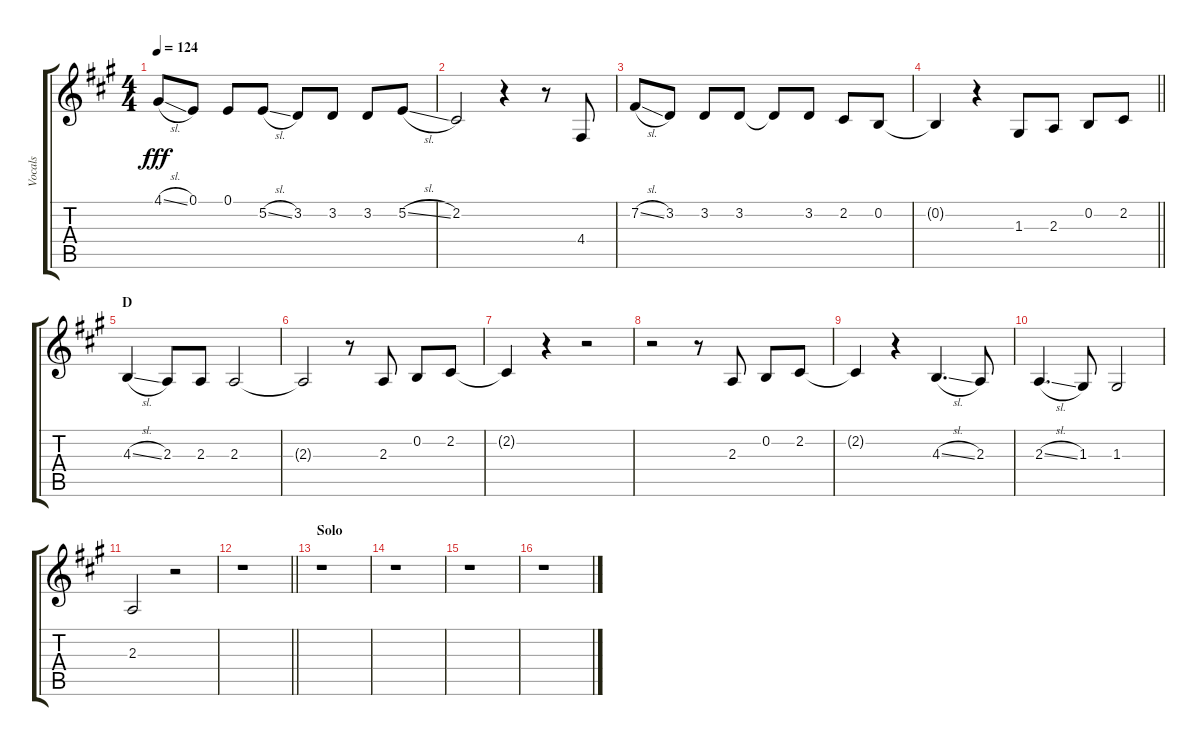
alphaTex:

\track ("Vocals" "Vocals") {instrument voiceoohs}
\staff {score tabs}
\tuning (E4 B3 G3 D3 A2 E2) {hide}
\ts (4 4)
\tempo 124
\clef g2
\ks a
4.1{sl}.8{dy fff} 0.1.8 0.1.8 5.2{sl}.8 3.2.8 3.2.8 3.2.8 5.2{sl}.8 |
2.2.2 r.4 r.8 4.4.8 |
7.2{sl}.8 3.2.8 3.2.8 3.2.8 3.2{t}.8 3.2.8 2.2.8 0.2.8 |
\barLineRight lightlight
0.2{t}.4 r.4 1.3.8 2.3.8 0.2.8 2.2.8 |
\section ("" "D")
4.3{sl}.4 2.3.8 2.3.8 2.3.2 |
2.3{t}.2 r.8 2.3.8 0.2.8 2.2.8 |
2.2{t}.4 r.4 r.2 |
r.2 r.8 2.3.8 0.2.8 2.2.8 |
2.2{t}.4 r.4 4.3{sl}.4{d} 2.3.8 |
2.3{sl}.4{d} 1.3.8 1.3.2 |
2.3.2 r.2 |
\barLineRight lightlight
r.1 |
\section ("" "Solo")
r.1 |
r.1 |
r.1 |
r.1
